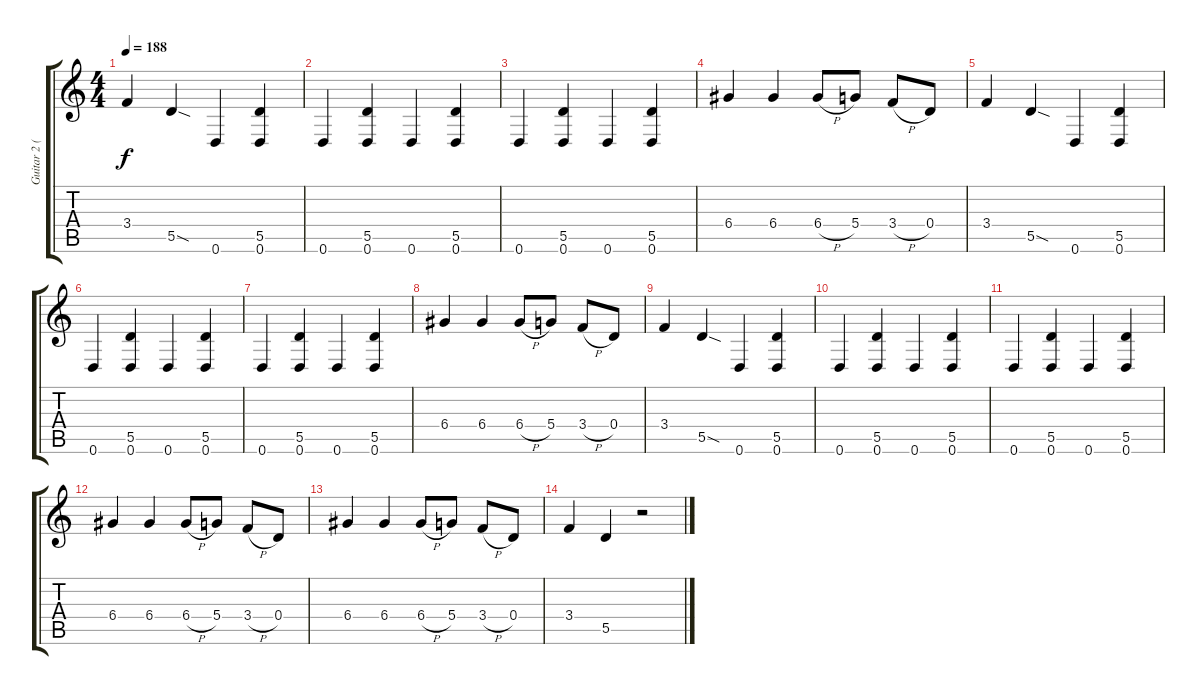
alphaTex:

\track ("Guitar 2 (ATTENTION!!!)" "Guitar 2 (") {instrument distortionguitar}
\staff {score tabs}
\tuning (E4 B3 G3 D3 A2 D2) {hide}
\ts (4 4)
\tempo 188
\clef g2
\ks c
3.4.4{dy f} 5.5{sod}.4 0.6.4 (5.5 0.6).4 |
0.6.4 (5.5 0.6).4 0.6.4 (5.5 0.6).4 |
0.6.4 (5.5 0.6).4 0.6.4 (5.5 0.6).4 |
6.4.4 6.4.4 6.4{h}.8 5.4.8 3.4{h}.8 0.4.8 |
3.4.4 5.5{sod}.4 0.6.4 (5.5 0.6).4 |
0.6.4 (5.5 0.6).4 0.6.4 (5.5 0.6).4 |
0.6.4 (5.5 0.6).4 0.6.4 (5.5 0.6).4 |
6.4.4 6.4.4 6.4{h}.8 5.4.8 3.4{h}.8 0.4.8 |
3.4.4 5.5{sod}.4 0.6.4 (5.5 0.6).4 |
0.6.4 (5.5 0.6).4 0.6.4 (5.5 0.6).4 |
0.6.4 (5.5 0.6).4 0.6.4 (5.5 0.6).4 |
6.4.4 6.4.4 6.4{h}.8 5.4.8 3.4{h}.8 0.4.8 |
6.4.4 6.4.4 6.4{h}.8 5.4.8 3.4{h}.8 0.4.8 |
3.4.4 5.5.4 r.2
